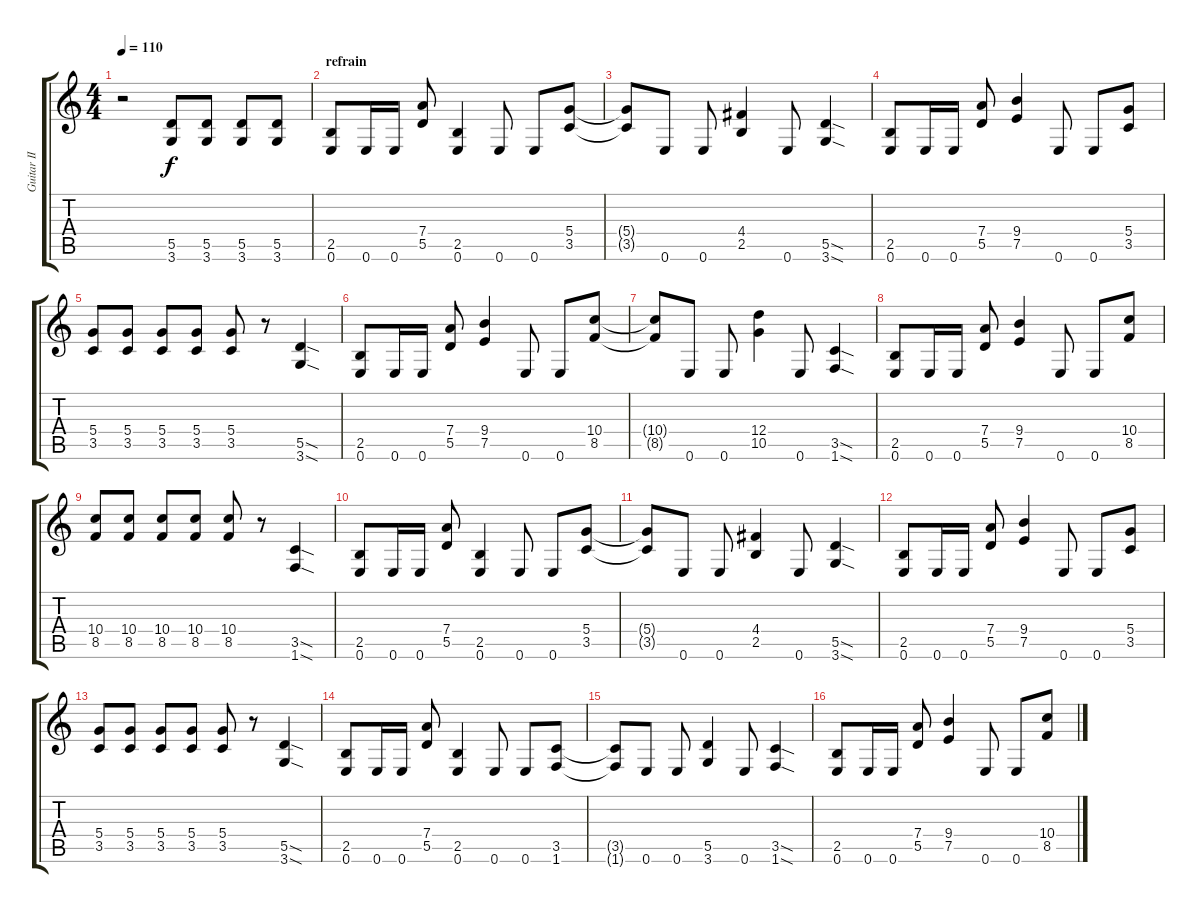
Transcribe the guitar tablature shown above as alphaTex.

\track ("Guitar II /solo (les autres)" "Guitar II ") {instrument distortionguitar}
\staff {score tabs}
\tuning (E4 B3 G3 D3 A2 E2) {hide}
\ts (4 4)
\tempo 110
\clef g2
\ks c
r.2{dy f} (5.5 3.6).8{volume 14 instrument distortionguitar} (5.5 3.6).8 (5.5 3.6).8 (5.5 3.6).8 |
\section ("" "refrain")
(2.5 0.6).8{volume 13 instrument distortionguitar} 0.6.16 0.6.16 (7.4 5.5).8 (2.5 0.6).4 0.6.8 0.6.8 (5.4 3.5).8 |
(5.4{t} 3.5{t}).8 0.6.8 0.6.8 (4.4 2.5).4 0.6.8 (5.5{sod} 3.6{sod}).4 |
(2.5 0.6).8{volume 13 instrument distortionguitar} 0.6.16 0.6.16 (7.4 5.5).8 (9.4 7.5).4 0.6.8 0.6.8 (5.4 3.5).8 |
(5.4 3.5).8 (5.4 3.5).8 (5.4 3.5).8 (5.4 3.5).8 (5.4 3.5).8 r.8 (5.5{sod} 3.6{sod}).4 |
(2.5 0.6).8{volume 13 instrument distortionguitar} 0.6.16 0.6.16 (7.4 5.5).8 (9.4 7.5).4 0.6.8 0.6.8 (10.4 8.5).8 |
(10.4{t} 8.5{t}).8 0.6.8 0.6.8 (12.4 10.5).4 0.6.8 (3.5{sod} 1.6{sod}).4 |
(2.5 0.6).8{volume 13 instrument distortionguitar} 0.6.16 0.6.16 (7.4 5.5).8 (9.4 7.5).4 0.6.8 0.6.8 (10.4 8.5).8 |
(10.4 8.5).8 (10.4 8.5).8 (10.4 8.5).8 (10.4 8.5).8 (10.4 8.5).8 r.8 (3.5{sod} 1.6{sod}).4 |
(2.5 0.6).8{volume 13 instrument distortionguitar} 0.6.16 0.6.16 (7.4 5.5).8 (2.5 0.6).4 0.6.8 0.6.8 (5.4 3.5).8 |
(5.4{t} 3.5{t}).8 0.6.8 0.6.8 (4.4 2.5).4 0.6.8 (5.5{sod} 3.6{sod}).4 |
(2.5 0.6).8{volume 13 instrument distortionguitar} 0.6.16 0.6.16 (7.4 5.5).8 (9.4 7.5).4 0.6.8 0.6.8 (5.4 3.5).8 |
(5.4 3.5).8 (5.4 3.5).8 (5.4 3.5).8 (5.4 3.5).8 (5.4 3.5).8 r.8 (5.5{sod} 3.6{sod}).4 |
(2.5 0.6).8{volume 13 instrument distortionguitar} 0.6.16 0.6.16 (7.4 5.5).8 (2.5 0.6).4 0.6.8 0.6.8 (3.5 1.6).8 |
(3.5{t} 1.6{t}).8 0.6.8 0.6.8 (5.5 3.6).4 0.6.8 (3.5{sod} 1.6{sod}).4 |
(2.5 0.6).8{volume 13 instrument distortionguitar} 0.6.16 0.6.16 (7.4 5.5).8 (9.4 7.5).4 0.6.8 0.6.8 (10.4 8.5).8
